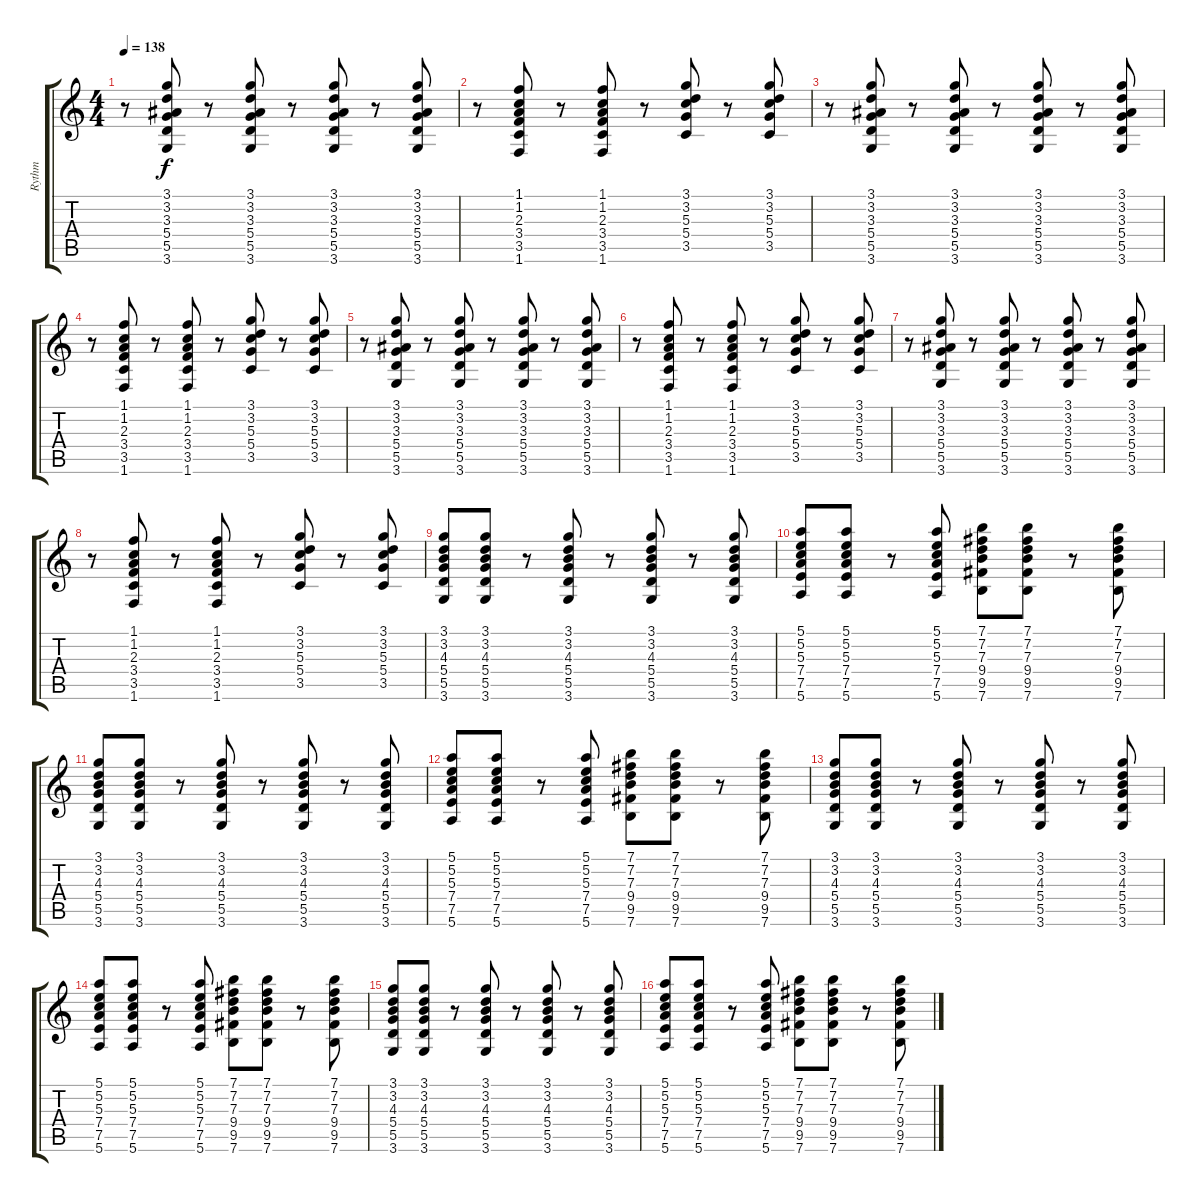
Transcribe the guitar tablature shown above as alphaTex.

\track ("Rythm" "Rythm") {instrument electricguitarclean}
\staff {score tabs}
\tuning (E4 B3 G3 D3 A2 E2) {hide}
\ts (4 4)
\tempo 138
\clef g2
\ks c
r.8{dy f} (3.1 3.2 3.3 5.4 5.5 3.6).8 r.8 (3.1 3.2 3.3 5.4 5.5 3.6).8 r.8 (3.1 3.2 3.3 5.4 5.5 3.6).8 r.8 (3.1 3.2 3.3 5.4 5.5 3.6).8 |
r.8 (1.1 1.2 2.3 3.4 3.5 1.6).8 r.8 (1.1 1.2 2.3 3.4 3.5 1.6).8 r.8 (3.1 3.2 5.3 5.4 3.5).8 r.8 (3.1 3.2 5.3 5.4 3.5).8 |
r.8 (3.1 3.2 3.3 5.4 5.5 3.6).8 r.8 (3.1 3.2 3.3 5.4 5.5 3.6).8 r.8 (3.1 3.2 3.3 5.4 5.5 3.6).8 r.8 (3.1 3.2 3.3 5.4 5.5 3.6).8 |
r.8 (1.1 1.2 2.3 3.4 3.5 1.6).8 r.8 (1.1 1.2 2.3 3.4 3.5 1.6).8 r.8 (3.1 3.2 5.3 5.4 3.5).8 r.8 (3.1 3.2 5.3 5.4 3.5).8 |
r.8 (3.1 3.2 3.3 5.4 5.5 3.6).8 r.8 (3.1 3.2 3.3 5.4 5.5 3.6).8 r.8 (3.1 3.2 3.3 5.4 5.5 3.6).8 r.8 (3.1 3.2 3.3 5.4 5.5 3.6).8 |
r.8 (1.1 1.2 2.3 3.4 3.5 1.6).8 r.8 (1.1 1.2 2.3 3.4 3.5 1.6).8 r.8 (3.1 3.2 5.3 5.4 3.5).8 r.8 (3.1 3.2 5.3 5.4 3.5).8 |
r.8 (3.1 3.2 3.3 5.4 5.5 3.6).8 r.8 (3.1 3.2 3.3 5.4 5.5 3.6).8 r.8 (3.1 3.2 3.3 5.4 5.5 3.6).8 r.8 (3.1 3.2 3.3 5.4 5.5 3.6).8 |
r.8 (1.1 1.2 2.3 3.4 3.5 1.6).8 r.8 (1.1 1.2 2.3 3.4 3.5 1.6).8 r.8 (3.1 3.2 5.3 5.4 3.5).8 r.8 (3.1 3.2 5.3 5.4 3.5).8 |
(3.1 3.2 4.3 5.4 5.5 3.6).8 (3.1 3.2 4.3 5.4 5.5 3.6).8 r.8 (3.1 3.2 4.3 5.4 5.5 3.6).8 r.8 (3.1 3.2 4.3 5.4 5.5 3.6).8 r.8 (3.1 3.2 4.3 5.4 5.5 3.6).8 |
(5.1 5.2 5.3 7.4 7.5 5.6).8 (5.1 5.2 5.3 7.4 7.5 5.6).8 r.8 (5.1 5.2 5.3 7.4 7.5 5.6).8 (7.1 7.2 7.3 9.4 9.5 7.6).8 (7.1 7.2 7.3 9.4 9.5 7.6).8 r.8 (7.1 7.2 7.3 9.4 9.5 7.6).8 |
(3.1 3.2 4.3 5.4 5.5 3.6).8 (3.1 3.2 4.3 5.4 5.5 3.6).8 r.8 (3.1 3.2 4.3 5.4 5.5 3.6).8 r.8 (3.1 3.2 4.3 5.4 5.5 3.6).8 r.8 (3.1 3.2 4.3 5.4 5.5 3.6).8 |
(5.1 5.2 5.3 7.4 7.5 5.6).8 (5.1 5.2 5.3 7.4 7.5 5.6).8 r.8 (5.1 5.2 5.3 7.4 7.5 5.6).8 (7.1 7.2 7.3 9.4 9.5 7.6).8 (7.1 7.2 7.3 9.4 9.5 7.6).8 r.8 (7.1 7.2 7.3 9.4 9.5 7.6).8 |
(3.1 3.2 4.3 5.4 5.5 3.6).8 (3.1 3.2 4.3 5.4 5.5 3.6).8 r.8 (3.1 3.2 4.3 5.4 5.5 3.6).8 r.8 (3.1 3.2 4.3 5.4 5.5 3.6).8 r.8 (3.1 3.2 4.3 5.4 5.5 3.6).8 |
(5.1 5.2 5.3 7.4 7.5 5.6).8 (5.1 5.2 5.3 7.4 7.5 5.6).8 r.8 (5.1 5.2 5.3 7.4 7.5 5.6).8 (7.1 7.2 7.3 9.4 9.5 7.6).8 (7.1 7.2 7.3 9.4 9.5 7.6).8 r.8 (7.1 7.2 7.3 9.4 9.5 7.6).8 |
(3.1 3.2 4.3 5.4 5.5 3.6).8 (3.1 3.2 4.3 5.4 5.5 3.6).8 r.8 (3.1 3.2 4.3 5.4 5.5 3.6).8 r.8 (3.1 3.2 4.3 5.4 5.5 3.6).8 r.8 (3.1 3.2 4.3 5.4 5.5 3.6).8 |
(5.1 5.2 5.3 7.4 7.5 5.6).8 (5.1 5.2 5.3 7.4 7.5 5.6).8 r.8 (5.1 5.2 5.3 7.4 7.5 5.6).8 (7.1 7.2 7.3 9.4 9.5 7.6).8 (7.1 7.2 7.3 9.4 9.5 7.6).8 r.8 (7.1 7.2 7.3 9.4 9.5 7.6).8
